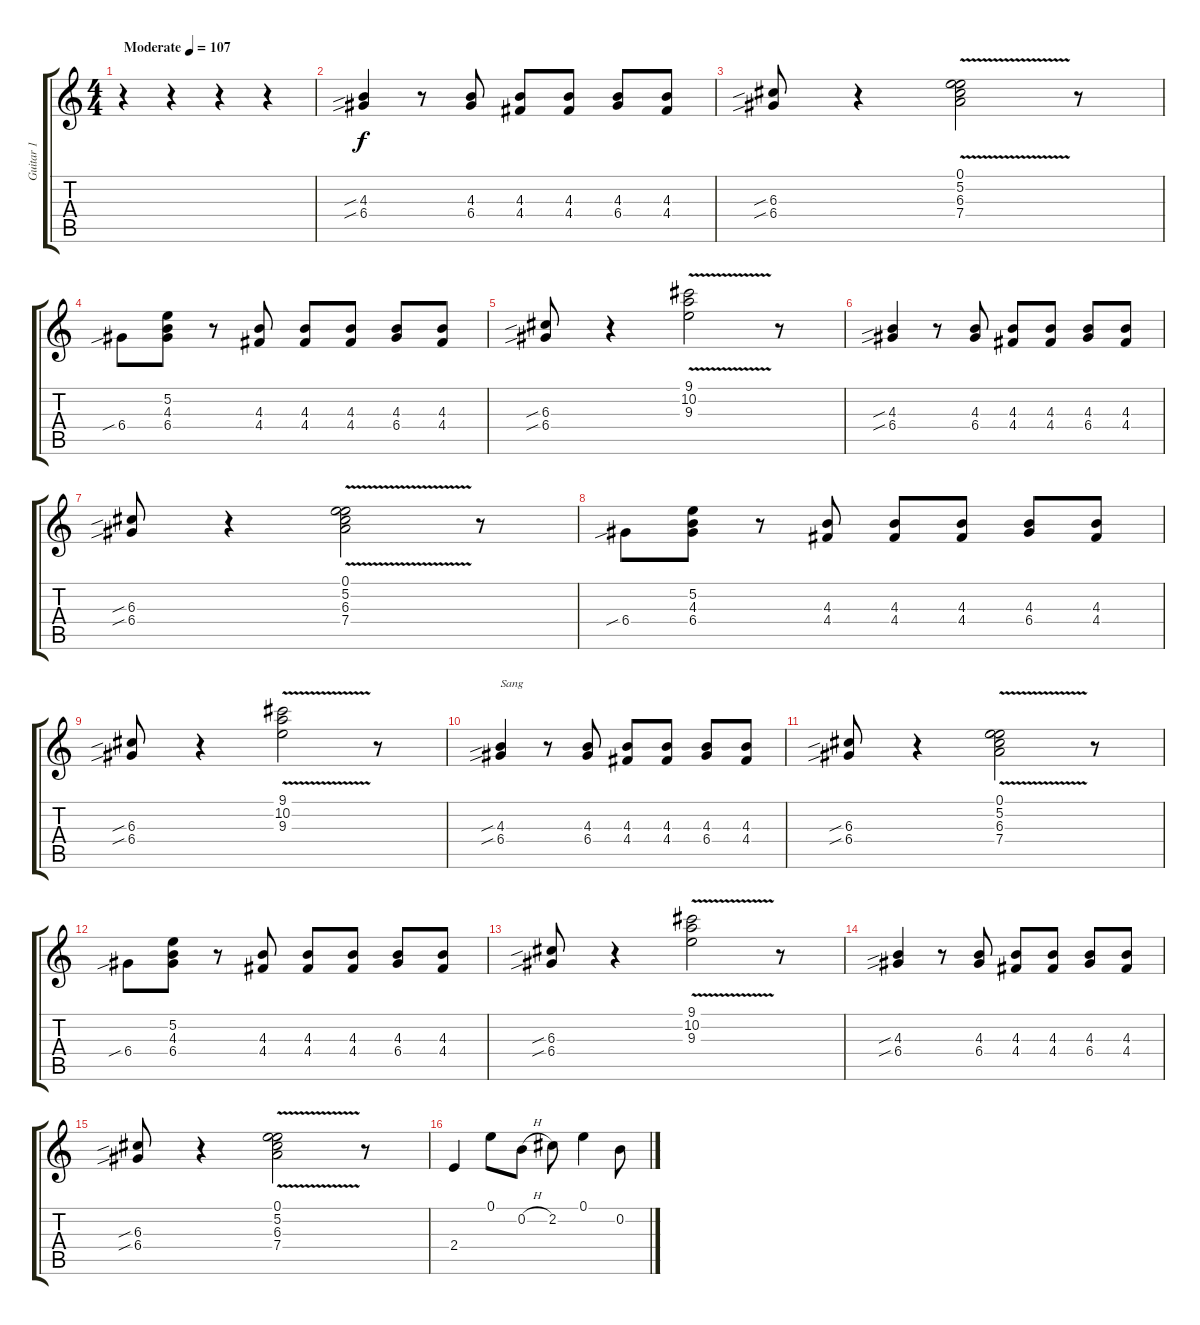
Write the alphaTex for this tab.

\track ("Guitar 1" "Guitar 1") {instrument overdrivenguitar}
\staff {score tabs}
\tuning (E4 B3 G3 D3 A2 E2) {hide}
\ts (4 4)
\tempo (107 "Moderate")
\clef g2
\ks c
r.4{dy f instrument overdrivenguitar} r.4 r.4 r.4 |
(4.3{sib} 6.4{sib}).4 r.8 (4.3 6.4).8 (4.3 4.4).8 (4.3 4.4).8 (4.3 6.4).8 (4.3 4.4).8 |
(6.3{sib} 6.4{sib}).8 r.4 (0.1 5.2{v} 6.3 7.4).2 r.8 |
6.4{sib}.8 (5.2 4.3 6.4).8 r.8 (4.3 4.4).8 (4.3 4.4).8 (4.3 4.4).8 (4.3 6.4).8 (4.3 4.4).8 |
(6.3{sib} 6.4{sib}).8 r.4 (9.1 10.2{v} 9.3).2 r.8 |
(4.3{sib} 6.4{sib}).4 r.8 (4.3 6.4).8 (4.3 4.4).8 (4.3 4.4).8 (4.3 6.4).8 (4.3 4.4).8 |
(6.3{sib} 6.4{sib}).8 r.4 (0.1 5.2{v} 6.3 7.4).2 r.8 |
6.4{sib}.8 (5.2 4.3 6.4).8 r.8 (4.3 4.4).8 (4.3 4.4).8 (4.3 4.4).8 (4.3 6.4).8 (4.3 4.4).8 |
(6.3{sib} 6.4{sib}).8 r.4 (9.1 10.2{v} 9.3).2 r.8 |
(4.3{sib} 6.4{sib}).4{txt "Sang"} r.8 (4.3 6.4).8 (4.3 4.4).8 (4.3 4.4).8 (4.3 6.4).8 (4.3 4.4).8 |
(6.3{sib} 6.4{sib}).8 r.4 (0.1 5.2{v} 6.3 7.4).2 r.8 |
6.4{sib}.8 (5.2 4.3 6.4).8 r.8 (4.3 4.4).8 (4.3 4.4).8 (4.3 4.4).8 (4.3 6.4).8 (4.3 4.4).8 |
(6.3{sib} 6.4{sib}).8 r.4 (9.1 10.2{v} 9.3).2 r.8 |
(4.3{sib} 6.4{sib}).4 r.8 (4.3 6.4).8 (4.3 4.4).8 (4.3 4.4).8 (4.3 6.4).8 (4.3 4.4).8 |
(6.3{sib} 6.4{sib}).8 r.4 (0.1 5.2{v} 6.3 7.4).2 r.8 |
2.4.4 0.1.8 0.2{h}.8 2.2.8 0.1.4 0.2{h}.8
